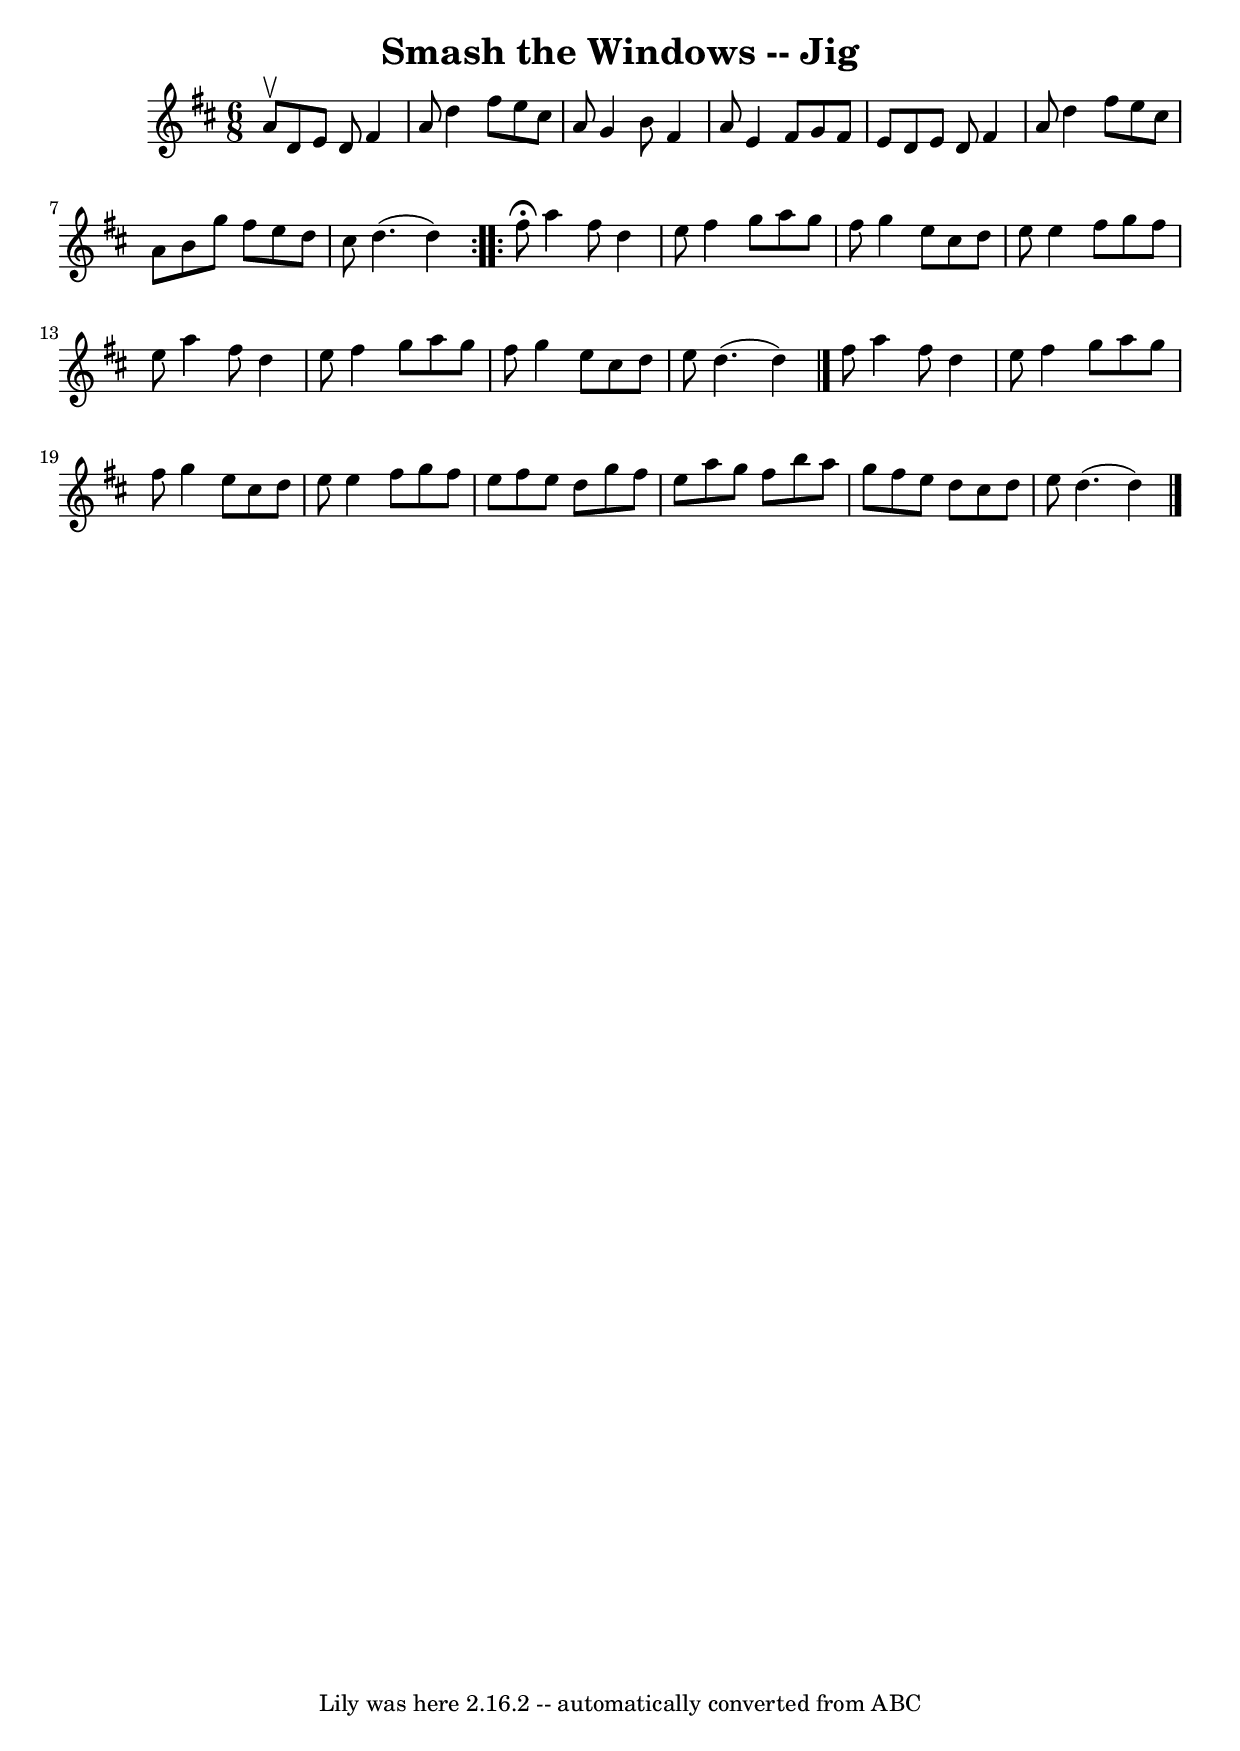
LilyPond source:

\version "2.16.2"
\include "Mammoth.ily"
\header {
  %% book = "Ryan's Mammoth Collection"
  crossRefNumber = "1"
  footnotes = "\\\\88 459"
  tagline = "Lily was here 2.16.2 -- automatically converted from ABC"
  title = "Smash the Windows -- Jig"

}
voicedefault =  {



  \repeat volta 2 {

    \time 6/8 
    \key d \major
    a'8^\upbow |
    d'8 e'8 d'8 fis'4   
    a'8    |
    d''4 fis''8 e''8 cis''8 a'8    |
    g'4    
    b'8 fis'4 a'8    |
    e'4 fis'8 g'8 fis'8 e'8    
    |
    d'8 e'8 d'8 fis'4 a'8    |
    d''4 fis''8    
    e''8 cis''8 a'8    |
    b'8 g''8 fis''8 e''8 d''8    
    cis''8    |
    d''4. (d''4)   
  }     
  \repeat volta 2 {
    fis''8^\fermata |
    a''4 fis''8 d''4 e''8    |
    fis''4    
    g''8 a''8 g''8 fis''8    |
    g''4 e''8 cis''8 d''8    
    e''8    |
    e''4 fis''8 g''8 fis''8 e''8    |
    
    a''4 fis''8 d''4 e''8    |
    fis''4 g''8 a''8 g''8    
    fis''8    |
    g''4 e''8 cis''8 d''8 e''8    |
    d''4. 
    (d''4) \bar "|." fis''8  |
    a''4 fis''8 d''4 e''8  
    |
    fis''4 g''8 a''8 g''8 fis''8    |
    g''4    
    e''8 cis''8 d''8 e''8    |
    e''4 fis''8 g''8 fis''8   
    e''8    |
    fis''8 e''8 d''8 g''8 fis''8 e''8    
    |
    a''8 g''8 fis''8 b''8 a''8 g''8    |
    fis''8  
    e''8 d''8 cis''8 d''8 e''8    |
    d''4. (d''4)   
    \bar "|."   
  }

}

\score{
  <<

    \context Staff="default"
    {
      \voicedefault 
      
    }

  >>
  \layout {
    
  }
  \midi {
  }

}
